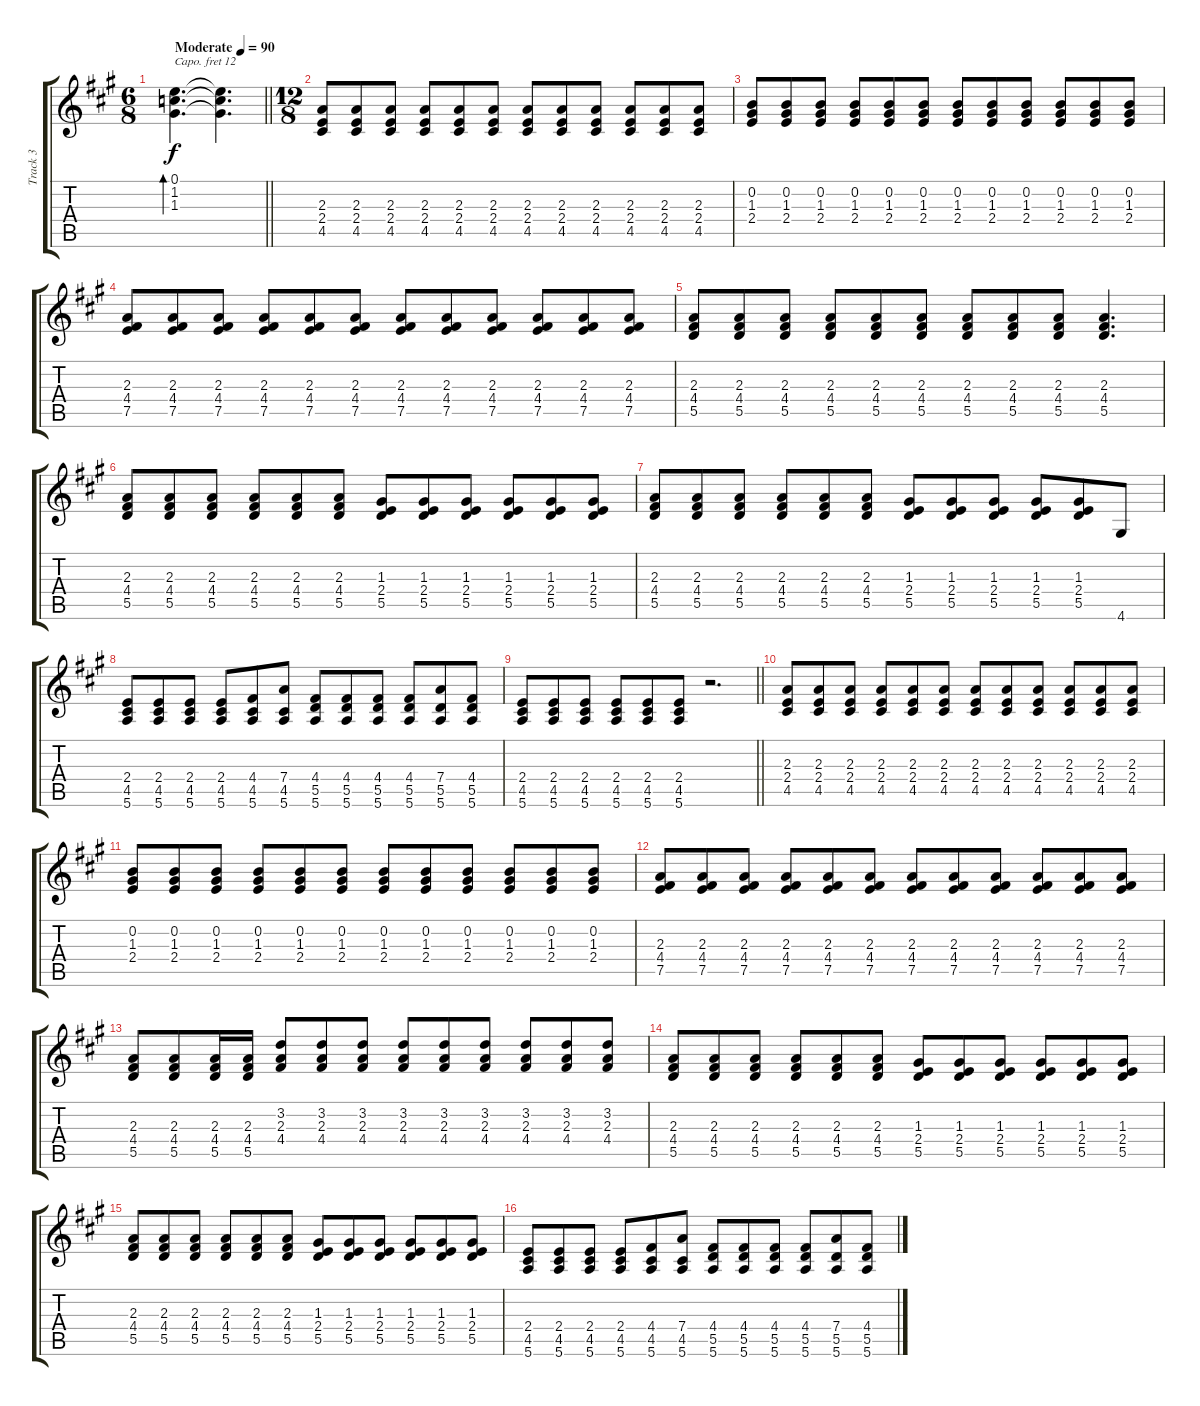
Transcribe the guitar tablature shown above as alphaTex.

\track ("Track 3" "Track 3") {instrument acousticgrandpiano}
\staff {score tabs}
\capo 12
\tuning (E4 B3 G3 D3 A2 E2) {hide}
\ts (6 8)
\tempo (90 "Moderate")
\clef g2
\barLineRight lightlight
\ks a
(0.1 1.2 1.3).4{d bd 240 dy f instrument acousticgrandpiano} (0.1{t} 1.2{t} 1.3{t}).4{d} |
\ts (12 8)
(2.3 2.4 4.5).8 (2.3 2.4 4.5).8 (2.3 2.4 4.5).8 (2.3 2.4 4.5).8 (2.3 2.4 4.5).8 (2.3 2.4 4.5).8 (2.3 2.4 4.5).8 (2.3 2.4 4.5).8 (2.3 2.4 4.5).8 (2.3 2.4 4.5).8 (2.3 2.4 4.5).8 (2.3 2.4 4.5).8 |
(0.2 1.3 2.4).8 (0.2 1.3 2.4).8 (0.2 1.3 2.4).8 (0.2 1.3 2.4).8 (0.2 1.3 2.4).8 (0.2 1.3 2.4).8 (0.2 1.3 2.4).8 (0.2 1.3 2.4).8 (0.2 1.3 2.4).8 (0.2 1.3 2.4).8 (0.2 1.3 2.4).8 (0.2 1.3 2.4).8 |
(2.3 4.4 7.5).8 (2.3 4.4 7.5).8 (2.3 4.4 7.5).8 (2.3 4.4 7.5).8 (2.3 4.4 7.5).8 (2.3 4.4 7.5).8 (2.3 4.4 7.5).8 (2.3 4.4 7.5).8 (2.3 4.4 7.5).8 (2.3 4.4 7.5).8 (2.3 4.4 7.5).8 (2.3 4.4 7.5).8 |
(2.3 4.4 5.5).8 (2.3 4.4 5.5).8 (2.3 4.4 5.5).8 (2.3 4.4 5.5).8 (2.3 4.4 5.5).8 (2.3 4.4 5.5).8 (2.3 4.4 5.5).8 (2.3 4.4 5.5).8 (2.3 4.4 5.5).8 (2.3 4.4 5.5).4{d} |
(2.3 4.4 5.5).8 (2.3 4.4 5.5).8 (2.3 4.4 5.5).8 (2.3 4.4 5.5).8 (2.3 4.4 5.5).8 (2.3 4.4 5.5).8 (1.3 2.4 5.5).8 (1.3 2.4 5.5).8 (1.3 2.4 5.5).8 (1.3 2.4 5.5).8 (1.3 2.4 5.5).8 (1.3 2.4 5.5).8 |
(2.3 4.4 5.5).8 (2.3 4.4 5.5).8 (2.3 4.4 5.5).8 (2.3 4.4 5.5).8 (2.3 4.4 5.5).8 (2.3 4.4 5.5).8 (1.3 2.4 5.5).8 (1.3 2.4 5.5).8 (1.3 2.4 5.5).8 (1.3 2.4 5.5).8 (1.3 2.4 5.5).8 4.6.8 |
(2.4 4.5 5.6).8 (2.4 4.5 5.6).8 (2.4 4.5 5.6).8 (2.4 4.5 5.6).8 (4.4 4.5 5.6).8 (7.4 4.5 5.6).8 (4.4 5.5 5.6).8 (4.4 5.5 5.6).8 (4.4 5.5 5.6).8 (4.4 5.5 5.6).8 (7.4 5.5 5.6).8 (4.4 5.5 5.6).8 |
\barLineRight lightlight
(2.4 4.5 5.6).8 (2.4 4.5 5.6).8 (2.4 4.5 5.6).8 (2.4 4.5 5.6).8 (2.4 4.5 5.6).8 (2.4 4.5 5.6).8 r.2{d} |
(2.3 2.4 4.5).8 (2.3 2.4 4.5).8 (2.3 2.4 4.5).8 (2.3 2.4 4.5).8 (2.3 2.4 4.5).8 (2.3 2.4 4.5).8 (2.3 2.4 4.5).8 (2.3 2.4 4.5).8 (2.3 2.4 4.5).8 (2.3 2.4 4.5).8 (2.3 2.4 4.5).8 (2.3 2.4 4.5).8 |
(0.2 1.3 2.4).8 (0.2 1.3 2.4).8 (0.2 1.3 2.4).8 (0.2 1.3 2.4).8 (0.2 1.3 2.4).8 (0.2 1.3 2.4).8 (0.2 1.3 2.4).8 (0.2 1.3 2.4).8 (0.2 1.3 2.4).8 (0.2 1.3 2.4).8 (0.2 1.3 2.4).8 (0.2 1.3 2.4).8 |
(2.3 4.4 7.5).8 (2.3 4.4 7.5).8 (2.3 4.4 7.5).8 (2.3 4.4 7.5).8 (2.3 4.4 7.5).8 (2.3 4.4 7.5).8 (2.3 4.4 7.5).8 (2.3 4.4 7.5).8 (2.3 4.4 7.5).8 (2.3 4.4 7.5).8 (2.3 4.4 7.5).8 (2.3 4.4 7.5).8 |
(2.3 4.4 5.5).8 (2.3 4.4 5.5).8 (2.3 4.4 5.5).16 (2.3 4.4 5.5).16 (3.2 2.3 4.4).8 (3.2 2.3 4.4).8 (3.2 2.3 4.4).8 (3.2 2.3 4.4).8 (3.2 2.3 4.4).8 (3.2 2.3 4.4).8 (3.2 2.3 4.4).8 (3.2 2.3 4.4).8 (3.2 2.3 4.4).8 |
(2.3 4.4 5.5).8 (2.3 4.4 5.5).8 (2.3 4.4 5.5).8 (2.3 4.4 5.5).8 (2.3 4.4 5.5).8 (2.3 4.4 5.5).8 (1.3 2.4 5.5).8 (1.3 2.4 5.5).8 (1.3 2.4 5.5).8 (1.3 2.4 5.5).8 (1.3 2.4 5.5).8 (1.3 2.4 5.5).8 |
(2.3 4.4 5.5).8 (2.3 4.4 5.5).8 (2.3 4.4 5.5).8 (2.3 4.4 5.5).8 (2.3 4.4 5.5).8 (2.3 4.4 5.5).8 (1.3 2.4 5.5).8 (1.3 2.4 5.5).8 (1.3 2.4 5.5).8 (1.3 2.4 5.5).8 (1.3 2.4 5.5).8 (1.3 2.4 5.5).8 |
(2.4 4.5 5.6).8 (2.4 4.5 5.6).8 (2.4 4.5 5.6).8 (2.4 4.5 5.6).8 (4.4 4.5 5.6).8 (7.4 4.5 5.6).8 (4.4 5.5 5.6).8 (4.4 5.5 5.6).8 (4.4 5.5 5.6).8 (4.4 5.5 5.6).8 (7.4 5.5 5.6).8 (4.4 5.5 5.6).8
